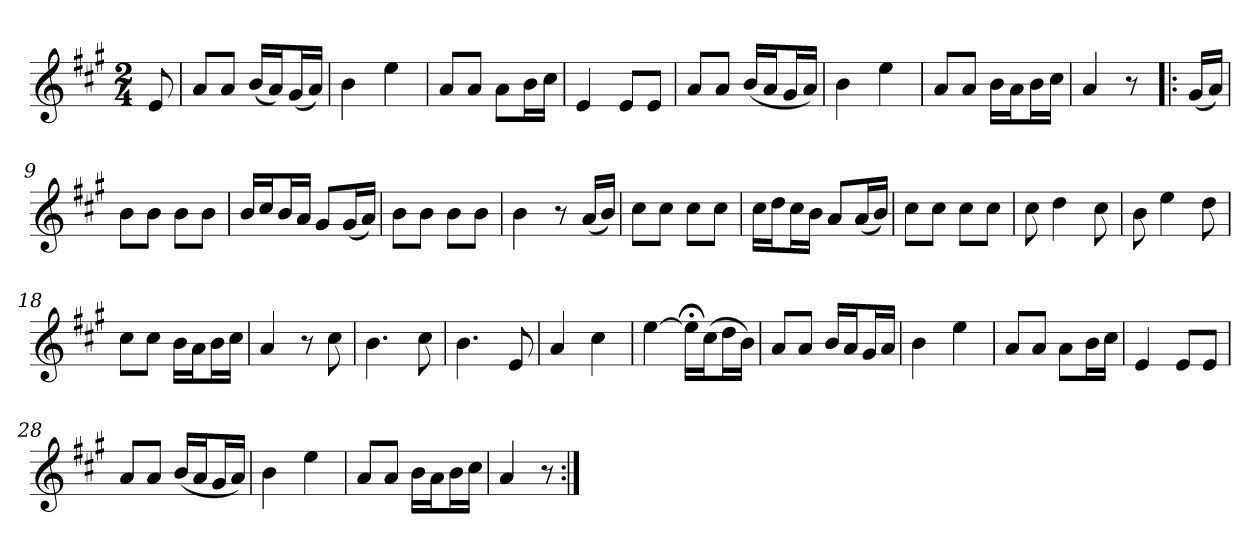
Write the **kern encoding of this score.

**kern
*part1
*staff1
*clefG2
*k[f#c#g#]
*A:
*M2/4
*MM120
=
8e
=1
8a/L
8a/J
(16b/LL
16a/J)
(16g#/L
16a/JJ)
=2
4b
4ee
=3
8a/L
8a/J
8a\L
16b\L
16cc#\JJ
=4
4e
8e/L
8e/J
=5
8a/L
8a/J
(16b/LL
16a/J
16g#/L
16a/JJ)
=6
4b
4ee
=7
8a/L
8a/J
16b\LL
16a\J
16b\L
16cc#\JJ
=8
4a
8r
=!|:
(16g#/LL
16a/JJ)
=9
8b\L
8b\J
8b\L
8b\J
=10
16b/LL
16cc#/J
16b/L
16a/JJ
8g#/L
(16g#/L
16a/JJ)
=11
8b\L
8b\J
8b\L
8b\J
=12
4b
8r
(16a/LL
16b/JJ)
=13
8cc#\L
8cc#\J
8cc#\L
8cc#\J
=14
16cc#\LL
16dd\J
16cc#\L
16b\JJ
8a/L
(16a/L
16b/JJ)
=15
8cc#\L
8cc#\J
8cc#\L
8cc#\J
=16
8cc#
4dd
8cc#
=17
8b
4ee
8dd
=18
8cc#\L
8cc#\J
16b\LL
16a\J
16b\L
16cc#\JJ
=19
4a
8r
8cc#
=20
4.b
8cc#
=21
4.b
8e
=22
4a
4cc#
=23
[4ee
16ee;<\LL]
(16cc#\J
16dd\L
16b\JJ)
=24
8a/L
8a/J
16b/LL
16a/J
16g#/L
16a/JJ
=25
4b
4ee
=26
8a/L
8a/J
8a\L
16b\L
16cc#\JJ
=27
4e
8e/L
8e/J
=28
8a/L
8a/J
(16b/LL
16a/J
16g#/L
16a/JJ)
=29
4b
4ee
=30
8a/L
8a/J
16b\LL
16a\J
16b\L
16cc#\JJ
=31
4a
8r
=:|!
*-
